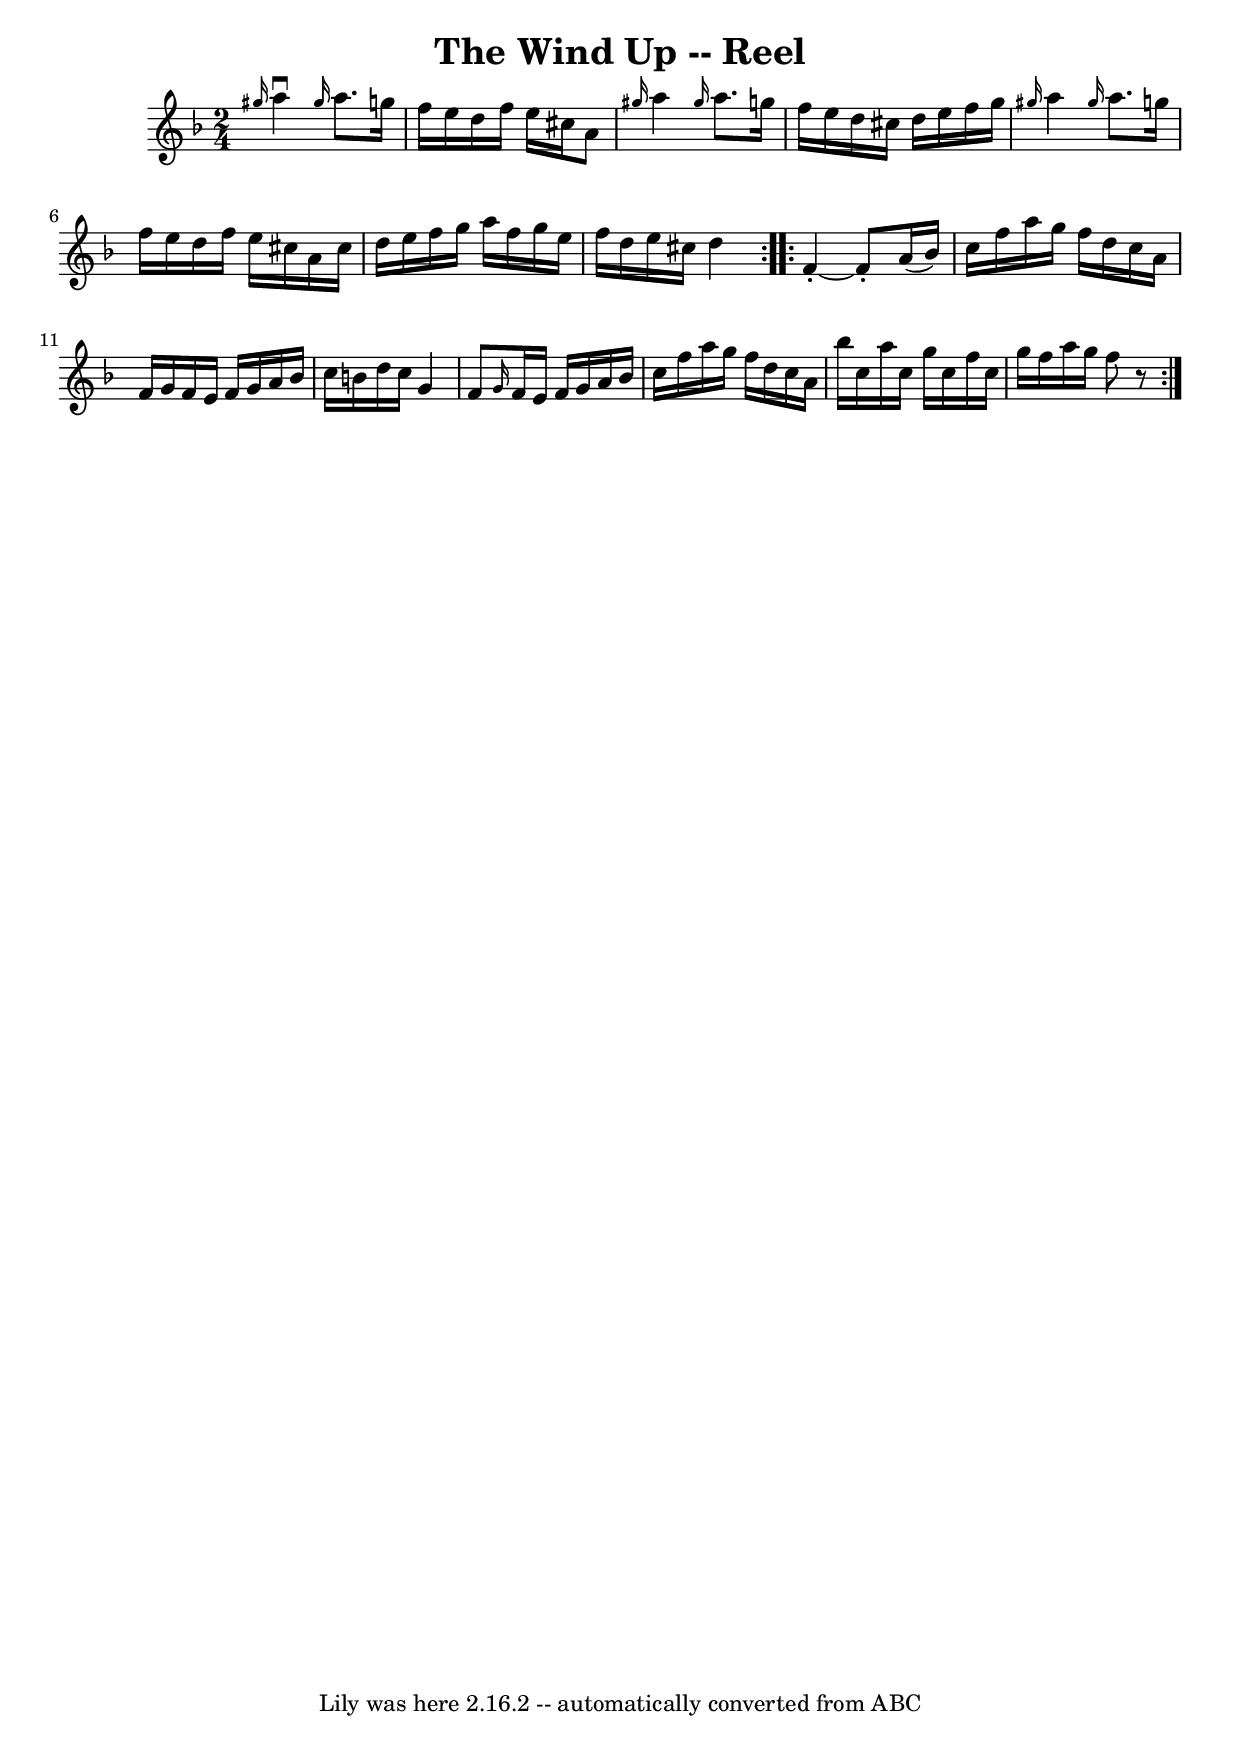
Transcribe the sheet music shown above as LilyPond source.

\version "2.16.2"
\include "Mammoth.ily"
\header {
	%% book = "Ryan's Mammoth Collection"
	crossRefNumber = "1"
	footnotes = ""
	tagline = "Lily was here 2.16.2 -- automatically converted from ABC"
	title = "The Wind Up -- Reel"
}
voicedefault =  {


\repeat volta 2 {
\time 2/4 
\key d \minor   \grace { gis''16  } a''4^\downbow \grace {    
gis''16  } a''8. g''!16  |
 f''16 e''16 d''16 f''16    
e''16 cis''16 a'8  |
 \grace { gis''16  } a''4  \grace {    
gis''16  } a''8. g''!16  |
 f''16 e''16 d''16 cis''16    
d''16 e''16 f''16 g''16  |
     \grace { gis''16  } a''4  
\grace { gis''16  } a''8. g''!16  |
 f''16 e''16 d''16    
f''16 e''16 cis''16 a'16 cis''16  |
 d''16 e''16    
f''16 g''16 a''16 f''16 g''16 e''16  |
 f''16 d''16   
 e''16 cis''16 d''4  } \repeat volta 2 { f'4 -.  ~ f'8 -. a'16 (
 bes'16) |
 c''16 f''16 a''16 g''16 f''16 d''16    
c''16 a'16  |
 f'16 g'16 f'16 e'16 f'16 g'16 a'16  
 bes'16  |
 c''16 b'16 d''16 c''16 g'4    |
 f'8 
 \grace { g'16  } f'16 e'16 f'16 g'16 a'16 bes'16  |
 
 c''16 f''16 a''16 g''16 f''16 d''16 c''16 a'16  |
 
 bes''16 c''16 a''16 c''16 g''16 c''16 f''16 c''16  
|
 g''16 f''16 a''16 g''16 f''8    r8 }   
}

\score{
    <<

	\context Staff="default"
	{
	    \voicedefault 
	}

    >>
	\layout {
	}
	\midi {}
}
